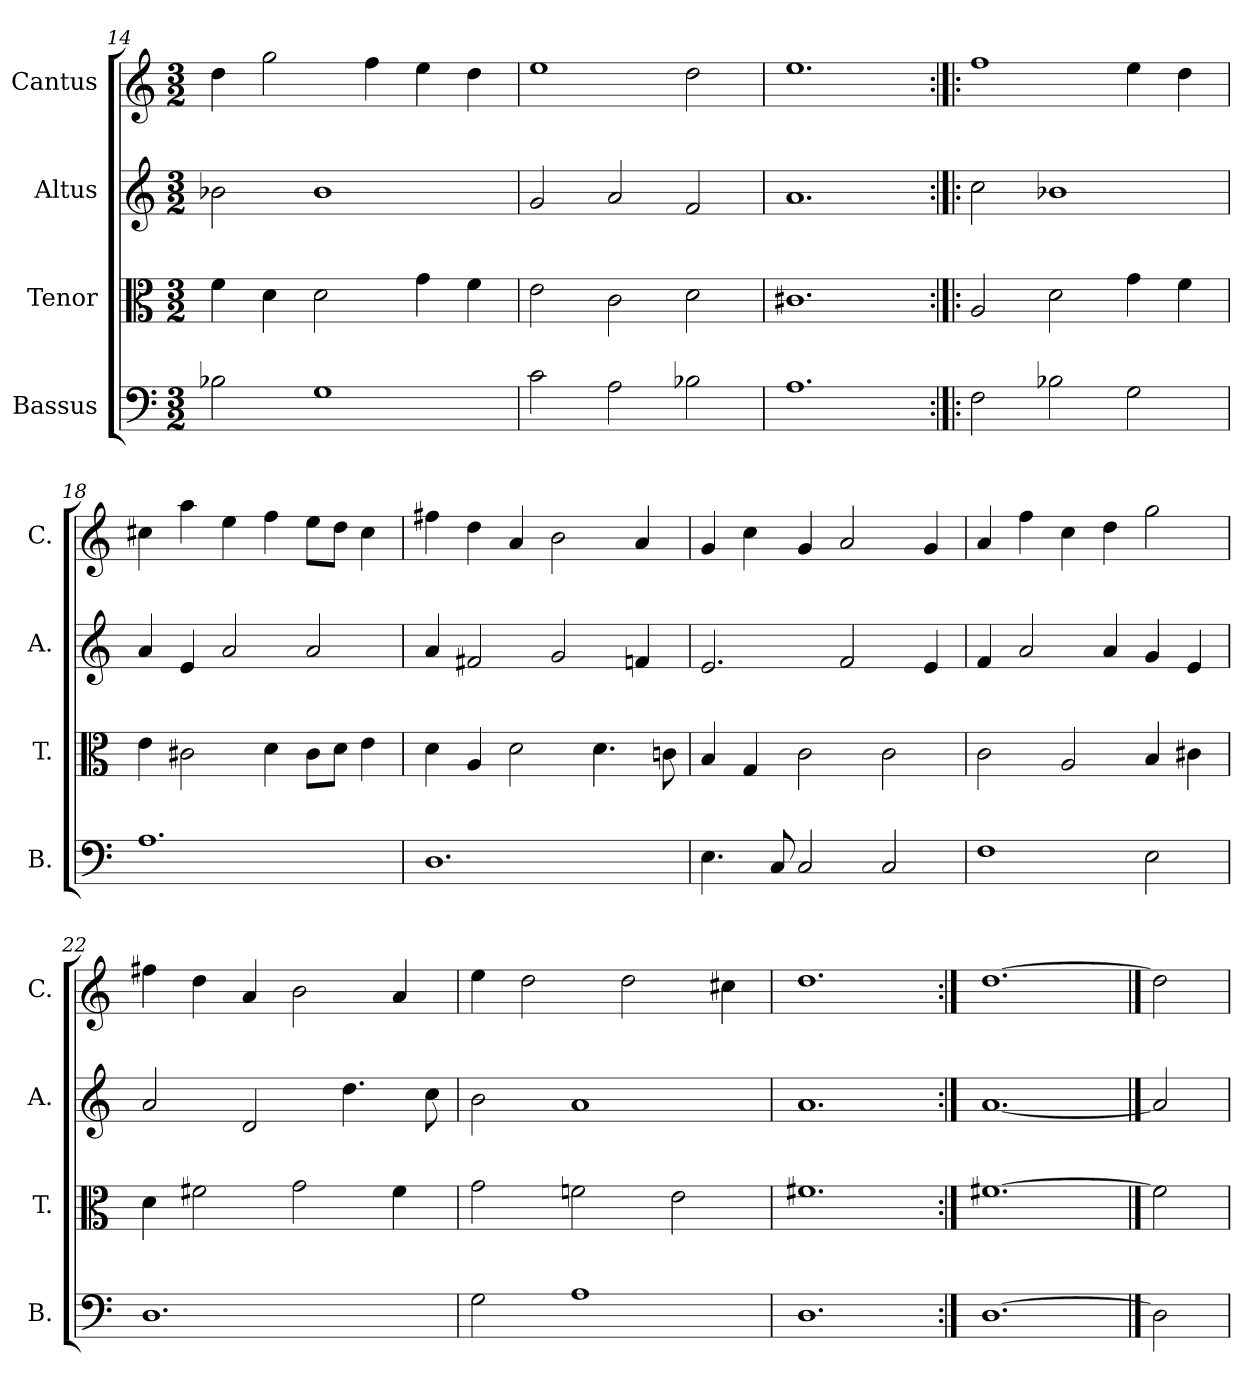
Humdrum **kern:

**kern	**kern	**kern	**kern
*part4	*part3	*part2	*part1
*staff4	*staff3	*staff2	*staff1
*I"Bassus	*I"Tenor	*I"Altus	*I"Cantus
*I'B.	*I'T.	*I'A.	*I'C.
*clefF4	*clefC3	*clefG2	*clefG2
*k[]	*k[]	*k[]	*k[]
*M3/2	*M3/2	*M3/2	*M3/2
=14	=14	=14	=14
2B-X\	4f\	2b-X\	4dd\
.	4d\	.	2gg\
1G	2d\	1b-	.
.	.	.	4ff\
.	4g\	.	4ee\
.	4f\	.	4dd\
=15	=15	=15	=15
2c\	2e\	2g/	1ee
2A\	2c\	2a/	.
2B-X\	2d\	2f/	2dd\
=16	=16	=16	=16
1.A	1.c#X	1.a	1.ee
=17:|!|:	=17:|!|:	=17:|!|:	=17:|!|:
2F\	2A/	2cc\	1ff
2B-X\	2d\	1b-X	.
2G\	4g\	.	4ee\
.	4f\	.	4dd\
=18	=18	=18	=18
1.A	4e\	4a/	4cc#X\
.	2c#X\	4e/	4aa\
.	.	2a/	4ee\
.	4d\	.	4ff\
.	8c#\L	2a/	8ee\L
.	8d\J	.	8dd\J
.	4e\	.	4cc#\
=19	=19	=19	=19
1.D	4d\	4a/	4ff#X\
.	4A/	2f#X/	4dd\
.	2d\	.	4a/
.	.	2g/	2b\
.	4.d\	.	.
.	.	4fn/	4a/
.	8cn\	.	.
=20	=20	=20	=20
4.E\	4B/	2.e/	4g/
.	4G/	.	4cc\
8C/	.	.	.
2C/	2c\	.	4g/
.	.	2f/	2a/
2C/	2c\	.	.
.	.	4e/	4g/
=21	=21	=21	=21
1F	2c\	4f/	4a/
.	.	2a/	4ff\
.	2A/	.	4cc\
.	.	4a/	4dd\
2E\	4B/	4g/	2gg\
.	4c#X\	4e/	.
=22	=22	=22	=22
1.D	4d\	2a/	4ff#X\
.	2f#X\	.	4dd\
.	.	2d/	4a/
.	2g\	.	2b\
.	.	4.dd\	.
.	4f#\	.	4a/
.	.	8cc\	.
=23	=23	=23	=23
2G\	2g\	2b\	4ee\
.	.	.	2dd\
1A	2fn\	1a	.
.	.	.	2dd\
.	2e\	.	.
.	.	.	4cc#X\
=24	=24	=24	=24
1.D	1.f#X	1.a	1.dd
=25:|!	=25:|!	=25:|!	=25:|!
[1.D	[1.f#X	[1.a	[1.dd
==26	==26	==26	==26
2D]	2f#]	2a]	2dd]
=	=	=	=
*-	*-	*-	*-
